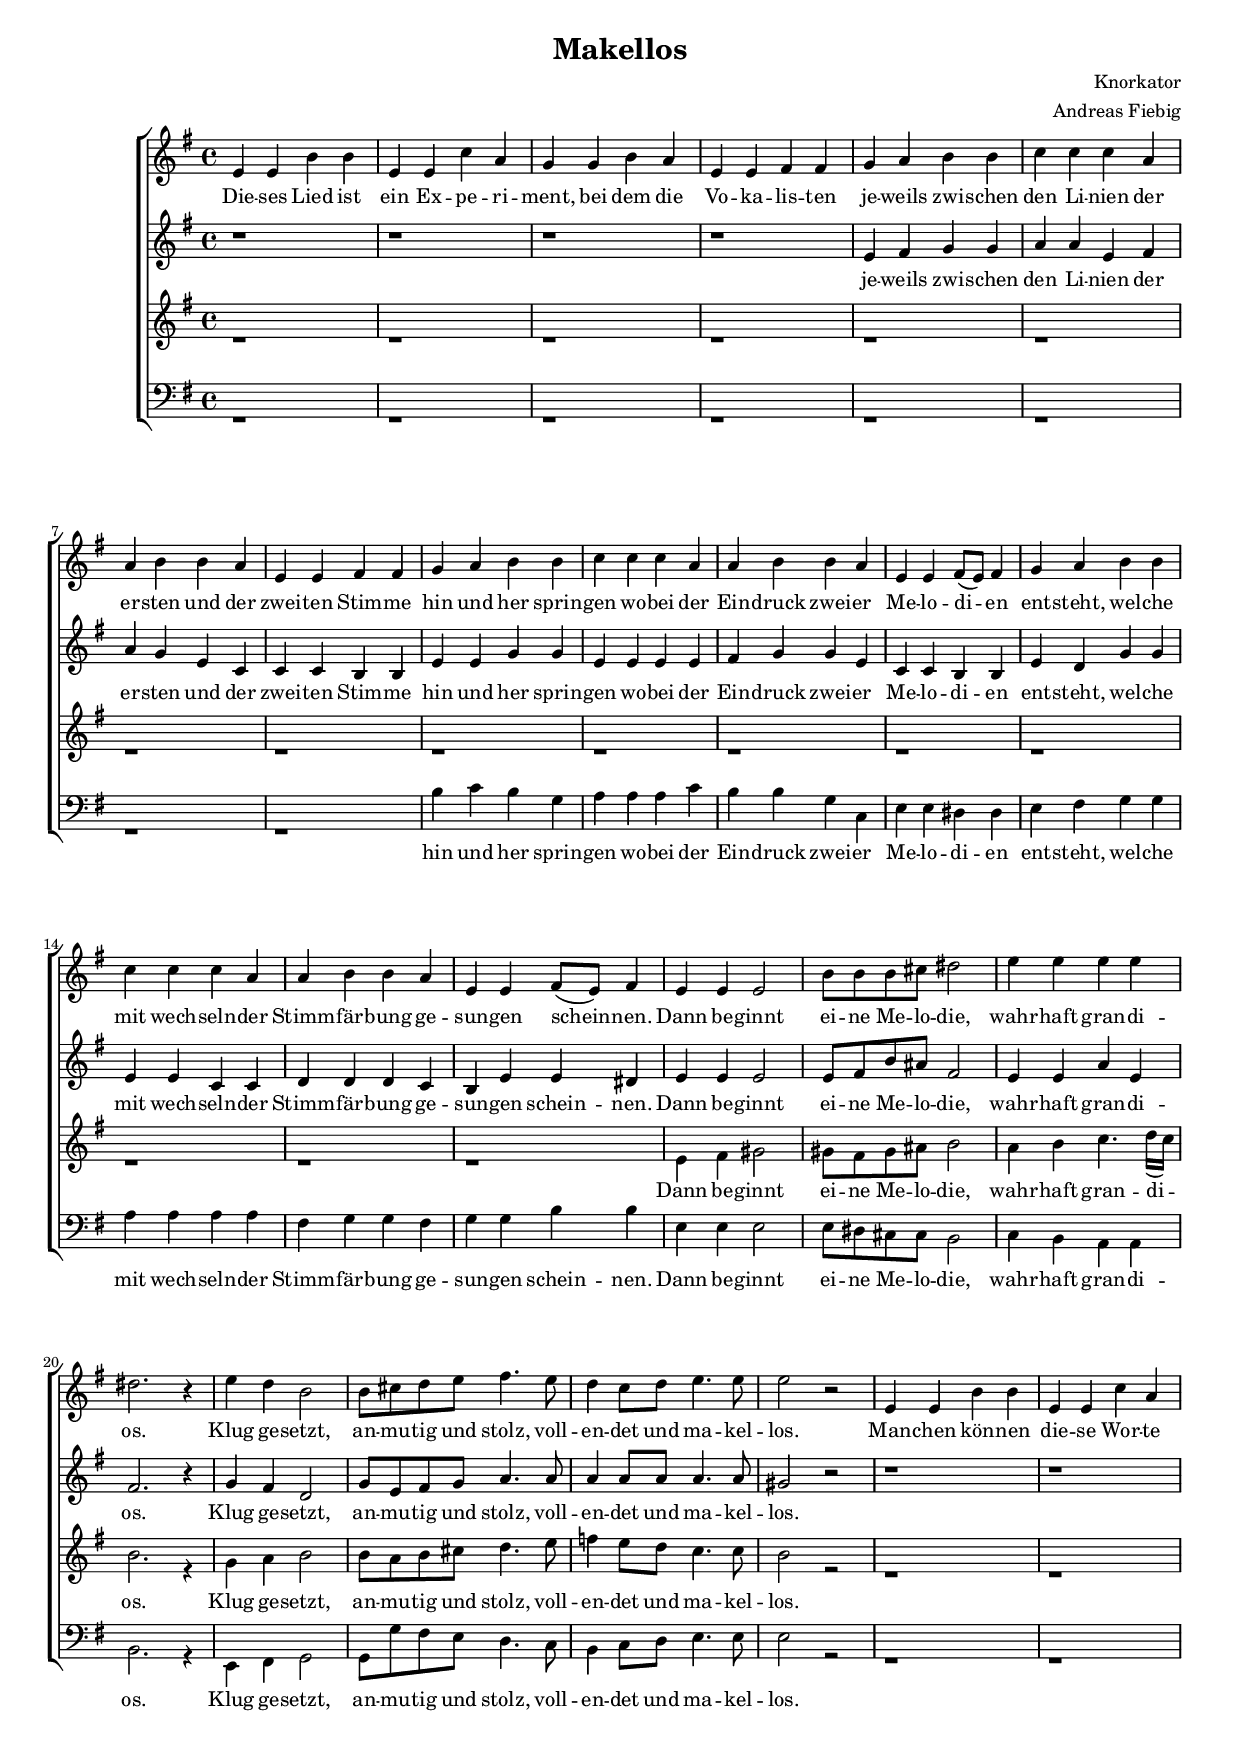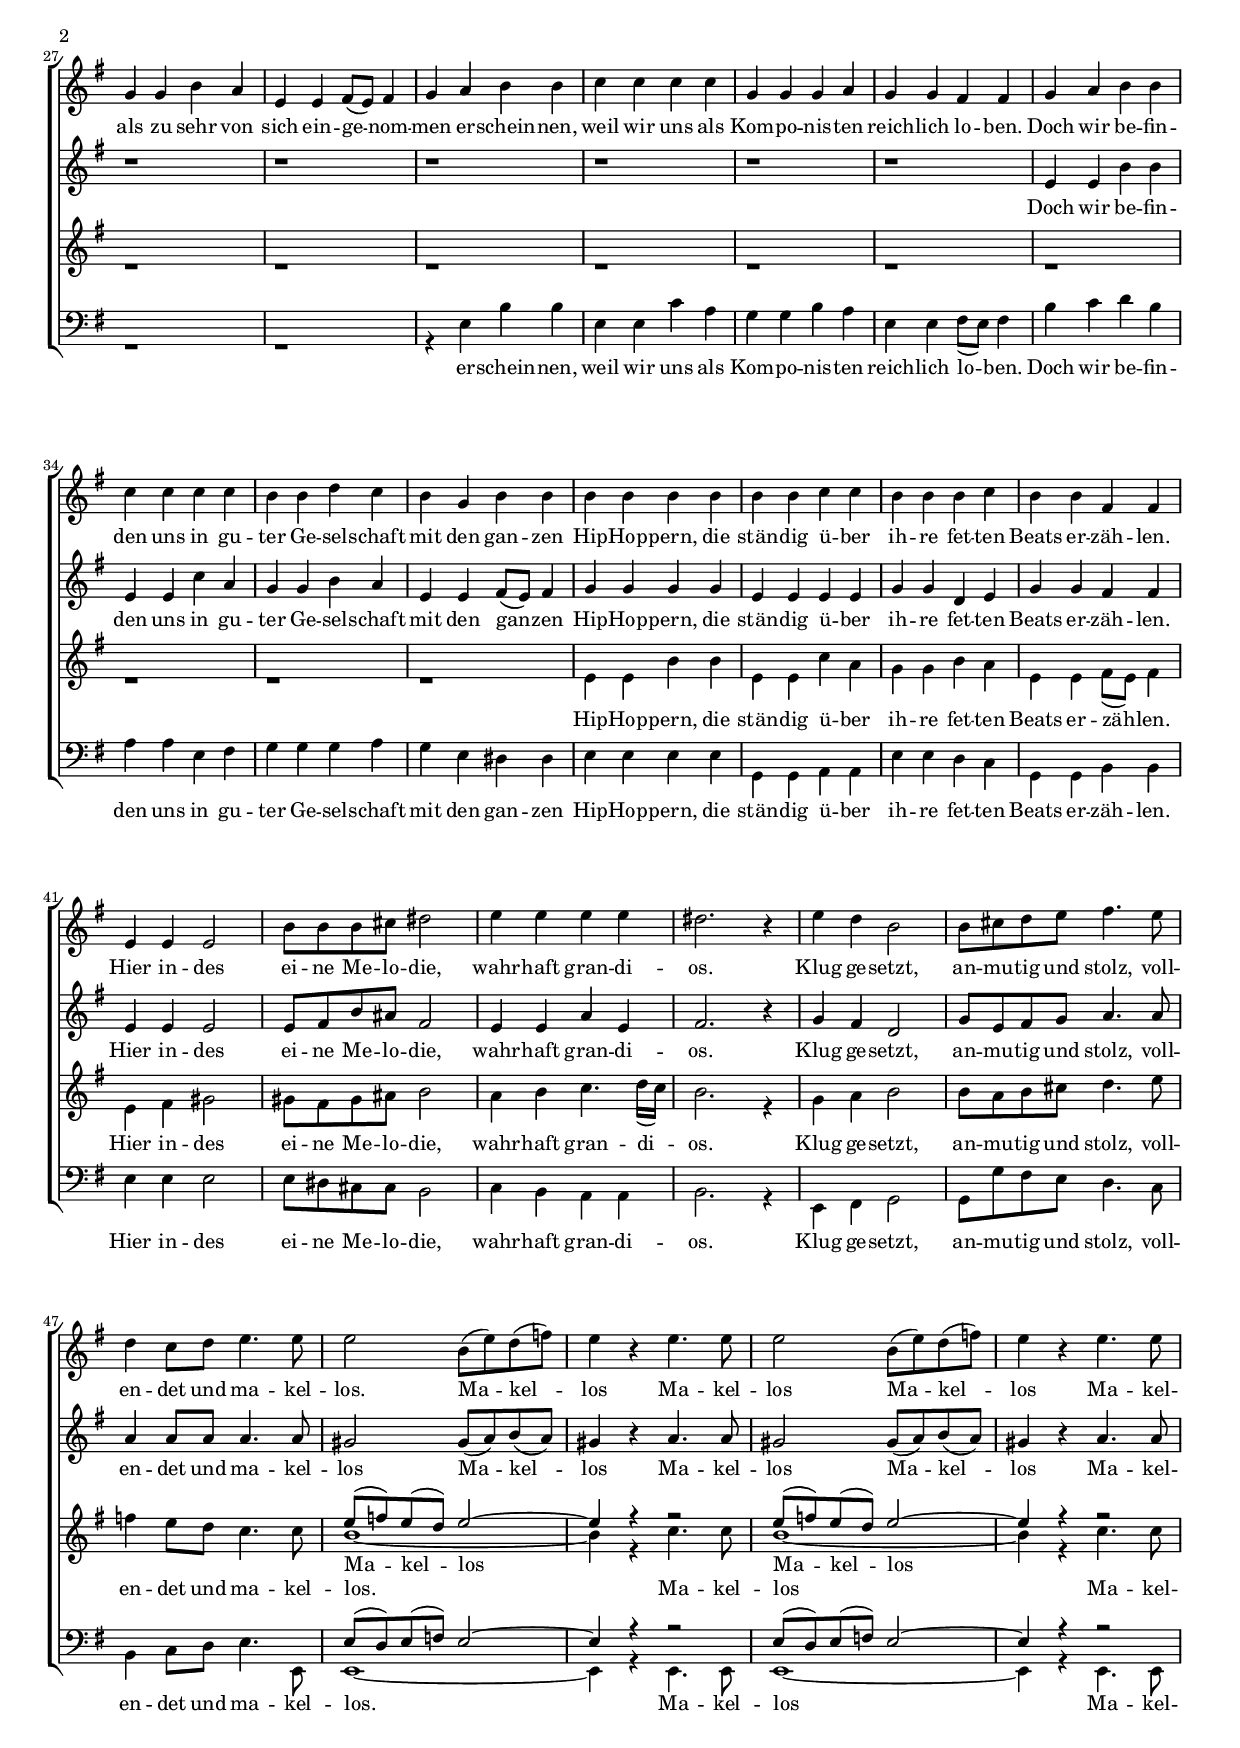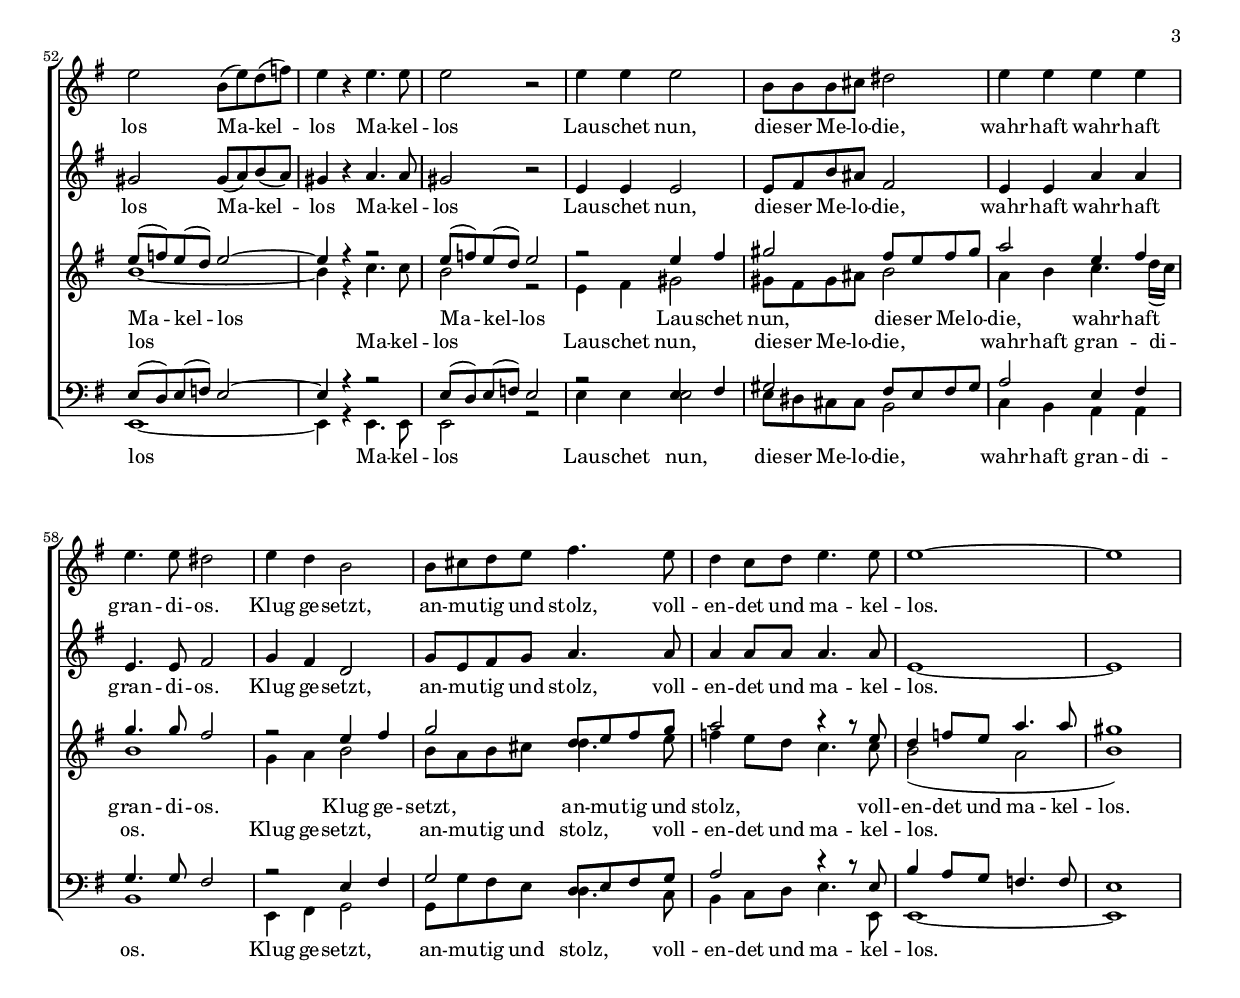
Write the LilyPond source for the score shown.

\version "2.13.39"
\header {
  title = "Makellos"
  composer = "Knorkator"
  arranger = "Andreas Fiebig"
}

%Größe der Partitur
#(set-global-staff-size 16)

#(set-default-paper-size "a4")
%Abschalten von Point&Click
#(ly:set-option 'point-and-click #f)


global = {
  \key e \minor
  \time 4/4
}


SopranNoten = \relative c' {
%str1
e4 e b' b e, e c' a g g b a e e fis fis
g a b b c c c a a b b a e e fis fis
g a b b c c c a a b b a e e fis8 (e) fis4
g a b b c c c a a b b a e e fis8 (e) fis4

%ref
e4 e e2 b'8 b b cis dis2 e4 e e e dis2. r4 
e d  b2 b8 cis d e fis4. e8 d4 c8 d e4. e8 e2 r2 

%str2
e,4 e b' b e, e c' a g g b a e e fis8 (e) fis4
g a b b c c c c g g g a g g fis fis
g a b b
c c c c
b b d c
b g b b
b b b b
b b c c
b b b c
b b fis fis

%ref
e4 e e2 b'8 b b cis dis2 e4 e e e dis2. r4 
e d  b2 b8 cis d e fis4. e8 d4 c8 d e4. e8 e2 



%makel

b8 (e) d (f)

e4 r4 e4. e8
e2 b8 (e) d (f)
e4 r4 e4. e8
e2 b8 (e) d (f)
e4 r4 e4. e8
e2 r2


%ref
e4 e e2 b8 b b cis dis2 e4 e e e e4. e8 dis2
e4 d  b2 b8 cis d e fis4. e8 d4 c8 d e4. e8 e1~e
}

SopranText = \lyricmode {
%str1
Die -- ses Lied ist ein Ex -- pe -- ri -- ment, bei dem die Vo -- ka  -- lis -- ten 
je -- weils zwi -- schen den Li --  nien der er -- sten und der zwei -- ten Stim -- me
hin und her sprin -- gen wo -- bei der Ein -- druck zwei -- er Me -- lo -- di -- en
ent -- steht, wel -- che mit wech -- seln -- der Stimm -- fär -- bung ge -- sun -- gen schein -- nen. 

%Ref
Dann be -- ginnt ei -- ne Me -- lo -- die,
wahr -- haft gran -- di -- os.
Klug ge -- setzt, an -- mu -- tig und stolz,
voll -- en -- det und ma -- kel -- los.

%str2
Man -- chen kön -- nen die -- se Wor -- te als zu sehr von sich ein -- ge -- nom -- men
er -- schein -- nen, weil wir uns als Kom -- po -- nis -- ten reich -- lich lo -- ben.
Doch wir be -- fin -- den uns in gu -- ter Ge -- sel -- schaft mit den gan -- zen
Hip -- Hop -- pern, die stän -- dig ü -- ber ih -- re fet -- ten Beats er -- zäh -- len.  

%Ref
Hier in -- des ei -- ne Me -- lo -- die,
wahr -- haft gran -- di -- os.
Klug ge -- setzt, an -- mu -- tig und stolz,
voll -- en -- det und ma -- kel -- los.

%makel
Ma -- kel -- los
Ma -- kel -- los
Ma -- kel -- los
Ma -- kel -- los
Ma -- kel -- los
Ma -- kel -- los


%ref
Lau -- schet nun, die -- ser Me -- lo -- die,
wahr -- haft wahr -- haft gran -- di -- os.
Klug ge -- setzt, an -- mu -- tig und stolz,
voll -- en -- det und ma -- kel -- los.
}


AltNoten = \relative c' {
%str1
r1 r r r 
e4 fis g g a a e fis a g e c c c b b 
e e g g e e e e  fis g g e c c b b
e d g g e e c c
d d d c b e e dis4


%ref
e4 e e2 e8 fis b ais fis2 e4 e a e fis2. r4 
g fis d2 g8 e fis g a4. a8 a4 a8 a a4. a8 gis2 r2 

%str2
r1 r r r 
r r r r
e4 e b' b e, e c'a g g b a e e fis8 (e) fis4
g g g g e e e e g g d e g g fis fis 

%ref
e4 e e2 e8 fis b ais fis2 e4 e a e fis2. r4 
g fis d2 g8 e fis g a4. a8 a4 a8 a a4. a8 gis2

%makel


gis8 (a) b (a)

gis4 r4 a4. a8
gis2 gis8 (a) b (a)
gis4 r4 a4. a8
gis2 gis8 (a) b (a)
gis4 r4 a4. a8
gis2 r2


%ref
e4 e e2 e8 fis b ais fis2 e4 e a a e4. e8 fis2  
g4 fis d2 g8 e fis g a4. a8 a4 a8 a a4. a8 e1~e 

}

AltText = \lyricmode {
  
%str1
je -- weils zwi -- schen den Li --  nien der er -- sten und der zwei -- ten Stim -- me
hin und her sprin -- gen wo -- bei der Ein -- druck zwei -- er Me -- lo -- di -- en
ent -- steht, wel -- che mit wech -- seln -- der Stimm -- fär -- bung ge -- sun -- gen schein -- nen. 

%Ref
Dann be -- ginnt ei -- ne Me -- lo -- die,
wahr -- haft gran -- di -- os.
Klug ge -- setzt, an -- mu -- tig und stolz,
voll -- en -- det und ma -- kel -- los.

%str2
%Man -- chen könn -- ten die -- se Wor -- te als zu sehr von sich ein -- ge -- nom -- men
%er -- schein -- nen, weil wir uns als Kom -- po -- nis -- ten reich -- lich lo -- ben.
Doch wir be -- fin -- den uns in gu -- ter Ge -- sel -- schaft mit den gan -- zen
Hip -- Hop -- pern, die stän -- dig ü -- ber ih -- re fet -- ten Beats er -- zäh -- len.    

%Ref
Hier in -- des  ei -- ne Me -- lo -- die,
wahr -- haft gran -- di -- os.
Klug ge -- setzt, an -- mu -- tig und stolz,
voll -- en -- det und ma -- kel -- los

%makel
Ma -- kel -- los
Ma -- kel -- los
Ma -- kel -- los
Ma -- kel -- los 
Ma -- kel -- los
Ma -- kel -- los


%ref
Lau -- schet nun, die -- ser Me -- lo -- die,
wahr -- haft wahr -- haft gran -- di -- os.
Klug ge -- setzt, an -- mu -- tig und stolz,
voll -- en -- det und ma -- kel -- los.
}


TenorINoten = \relative c' {

s1 s s s s s s s
s1 s s s s s s s
s1 s s s s s s s
s1 s s s s s s s
s1 s s s s s s s
s1 s s s s s s


%makel
e'8 (f) e (d) e2~e4 
r4 r2
e8 (f) e (d) e2~e4 
r4 r2
e8 (f) e (d) e2~e4 
r4 r2
e8 (f) e (d) e2


%ref
r2 e4 fis gis2 fis8 e fis gis a2 e4 fis 
g4. g8 fis2 r2 e4 fis g2 d8 e fis g a2 r4 r8 e8 
d4 f8 e a4. a8 gis1 
}


TenorIText = \lyricmode {
%makel


Ma -- kel -- los
Ma -- kel -- los
Ma -- kel -- los
Ma -- kel -- los

%ref
Lau -- schet nun, die -- ser Me -- lo -- die,
wahr -- haft gran -- di -- os.
Klug ge -- setzt, an -- mu -- tig und stolz,
voll -- en -- det und ma -- kel -- los.

}

TenorIINoten = \relative c' {
%str1
r1 r r r r r r r 
r1 r r r r r r r 
 
%ref
e4 fis gis2 gis8 fis gis ais b2 a4 b c4. d16( c) b2. r4 
g a b2 b8 a b cis d4. e8 f4 e8 d c4. c8 b2 r2 

%str2
r1 r r r 
r1 r r r 
r1 r r r 
e,4 e b' b e, e c' a g g b a e e fis8 (e) fis4 

%ref
e4 fis gis2 gis8 fis gis ais b2 a4 b c4. d16( c) b2. r4 
g a b2 b8 a b cis d4. e8 f4 e8 d c4. c8 b1~b4 

%makel
r4 c4. c8 b1~b4  r4 c4. c8 b1~b4  r4 c4. c8 b2 r2

%ref
e,4 fis gis2 gis8 fis gis ais b2 a4 b c4. d16( c) b1
g4 a b2 b8 a b cis d4. e8 f4 e8 d c4. c8 b2 (a2 b1) 

}

TenorIIText = \lyricmode {
%Ref
Dann be -- ginnt ei -- ne Me -- lo -- die,
wahr -- haft gran -- di -- os.
Klug ge -- setzt, an -- mu -- tig und stolz,
voll -- en -- det und ma -- kel -- los.

%str2
%Man -- chen kön -- nen die -- se Wor -- te als zu sehr von sich ein -- ge -- nom -- men
%er -- schein -- nen, weil wir uns als Kom -- po -- nis -- ten reich -- lich sel -- ber
%Doch wir be -- fin -- den uns in gu -- ter Ge -- sel -- schaft mit den gan -- zen
Hip -- Hop -- pern, die stän -- dig ü -- ber ih -- re fet -- ten Beats er -- zäh -- len. 

%Ref
Hier in -- des  ei -- ne Me -- lo -- die,
wahr -- haft gran -- di -- os.
Klug ge -- setzt, an -- mu -- tig und stolz,
voll -- en -- det und ma -- kel -- los.

%makel
Ma -- kel -- los
Ma -- kel -- los
Ma -- kel -- los


%ref
Lau -- schet nun, die -- ser Me -- lo -- die,
wahr -- haft gran -- di -- os.
Klug ge -- setzt, an -- mu -- tig und stolz,
voll -- en -- det und ma -- kel -- los.
}

BassINoten = \relative c { 
s1 s s s s s s s
s1 s s s s s s s
s1 s s s s s s s
s1 s s s s s s s
s1 s s s s s s s
s1 s s s s s s



%makel
e8 (d) e (f) e2~e4
r4 r2
e8 (d) e (f) e2~e4
r4 r2
e8 (d) e (f) e2~e4
r4 r2
e8 (d) e (f) e2


%ref
r2 e4 fis gis2 fis8 e fis gis a2
e4 fis g4. g8 fis2
r2 e4 fis g2 d8 e fis g a2 r4 r8 e8 
b'4 a8 g f4. f8 e1 

}

BassIText = \lyricmode { 

%Ma -- kel -- los
%Ma -- kel -- los
%Ma -- kel -- los
%Ma -- kel -- los

%ref
%Lau -- schet nun, die -- ser Me -- lo -- die,
%wahr -- haft gran -- di -- os.
%Klug ge -- setzt, an -- mu -- tig und stolz,
%voll -- en -- det und ma -- kel -- los.
}


BassIINoten = \relative c {
%str1
r1 r r r 
r1 r r r
b'4 c b g 
a a a c 
b b g c, 
e e dis dis   
e fis g g 
a a a a 
fis g g fis  
g g b b 

%ref
e,4 e e2 e8 dis cis cis b2 c4 b a a b2. r4 
e, fis g2 g8 g' fis e d4. c8 b4 c8 d e4. e8 e2 r2 

%str2
r1 r r r
r4 e4 b' b e, e c' a g g b a e e fis8 (e) fis4
b c d b
a a e fis 
g g g a
g e dis dis  
e e e e
g, g a a
e' e d c
g g b b  

%ref
e4 e e2 e8 dis cis cis b2 c4 b a a b2. r4 
e, fis g2 g8 g' fis e d4. c8 b4 c8 d e4. e,8 e1~e4


%makel
r4 e4. e8 e1~e4  r4 e4. e8 e1~e4  r4 e4. e8 e2 r2

%ref
e'4 e e2 e8 dis cis cis b2 c4 b a a b1
e,4 fis g2 g8 g' fis e d4. c8 b4 c8 d e4. e,8 e1~e
}
BassIIText = \lyricmode {
%str1
hin und her sprin -- gen wo -- bei der Ein -- druck zwei -- er Me -- lo -- di -- en
ent -- steht, wel -- che mit wech -- seln -- der Stimm -- fär -- bung ge -- sun -- gen schein -- nen. 

%Ref
Dann be -- ginnt ei -- ne Me -- lo -- die,
wahr -- haft gran -- di -- os.
Klug ge -- setzt, an -- mu -- tig und stolz,
voll -- en -- det und ma -- kel -- los.

%str2
%Man -- chen könn -- ten die -- se Wor -- te als zu sehr von sich ein -- ge -- nom -- men
er -- schein -- nen, weil wir uns als Kom -- po -- nis -- ten reich -- lich lo -- ben.
Doch wir be -- fin -- den uns in gu -- ter Ge -- sel -- schaft mit den gan -- zen
Hip -- Hop -- pern, die stän -- dig ü -- ber ih -- re fet -- ten Beats er -- zäh -- len.

%Ref
Hier in -- des  ei -- ne Me -- lo -- die,
wahr -- haft gran -- di -- os.
Klug ge -- setzt, an -- mu -- tig und stolz,
voll -- en -- det und ma -- kel -- los.

%makel
Ma -- kel -- los
Ma -- kel -- los
Ma -- kel -- los


%ref
Lau -- schet nun, die -- ser Me -- lo -- die,
wahr -- haft gran -- di -- os.
Klug ge -- setzt, an -- mu -- tig und stolz,
voll -- en -- det und ma -- kel -- los.
}




\score {
  \new ChoirStaff <<

	\new Staff = "Sopran" <<
		\new Voice = "Sopran" { \global \SopranNoten}
		\new Lyrics = Sopran {s1}
	 >>
	\new Staff = "Alt" <<
		\new Voice = "Alt" {  \global \AltNoten }
		\new Lyrics = Alt {s1} 
	 >>

    \new Staff = "Tenor" <<
    	\new Voice = "TenorI" { \voiceOne << \global \TenorINoten >> }
     	\new Voice = "TenorII" { \voiceTwo << \global \TenorIINoten >> }
   	 \new Lyrics = TenorI {s1} 
  	 \new Lyrics = TenorII {s1}
    >>

    \new Staff = "Bass"  <<
     	\clef bass
      	\new Voice = "BassI" { \voiceOne << \global \BassINoten >> }
      	\new Voice = "BassII" { \voiceTwo << \global \BassIINoten >> }
 	\new Lyrics = BassI {s1} 
	\new Lyrics = BassII {s1}
    >>
    

   \context Lyrics = Sopran \lyricsto Sopran \SopranText
   \context Lyrics = Alt \lyricsto Alt \AltText
   \context Lyrics = TenorI \lyricsto TenorI \TenorIText
   \context Lyrics = TenorII \lyricsto TenorII \TenorIIText
   \context Lyrics = BassI \lyricsto BassI \BassIText
   \context Lyrics = BassII \lyricsto BassII \BassIIText
  >>  

	\layout {
  		\context {
                \Staff \override VerticalAxisGroup
		#'minimum-Y-extent = #'(-3 . 3)
		} 
		}

  \midi {
    	\context {
      	\Score
     	 tempoWholesPerMinute = #(ly:make-moment 80 4)
      	}
    }
}
